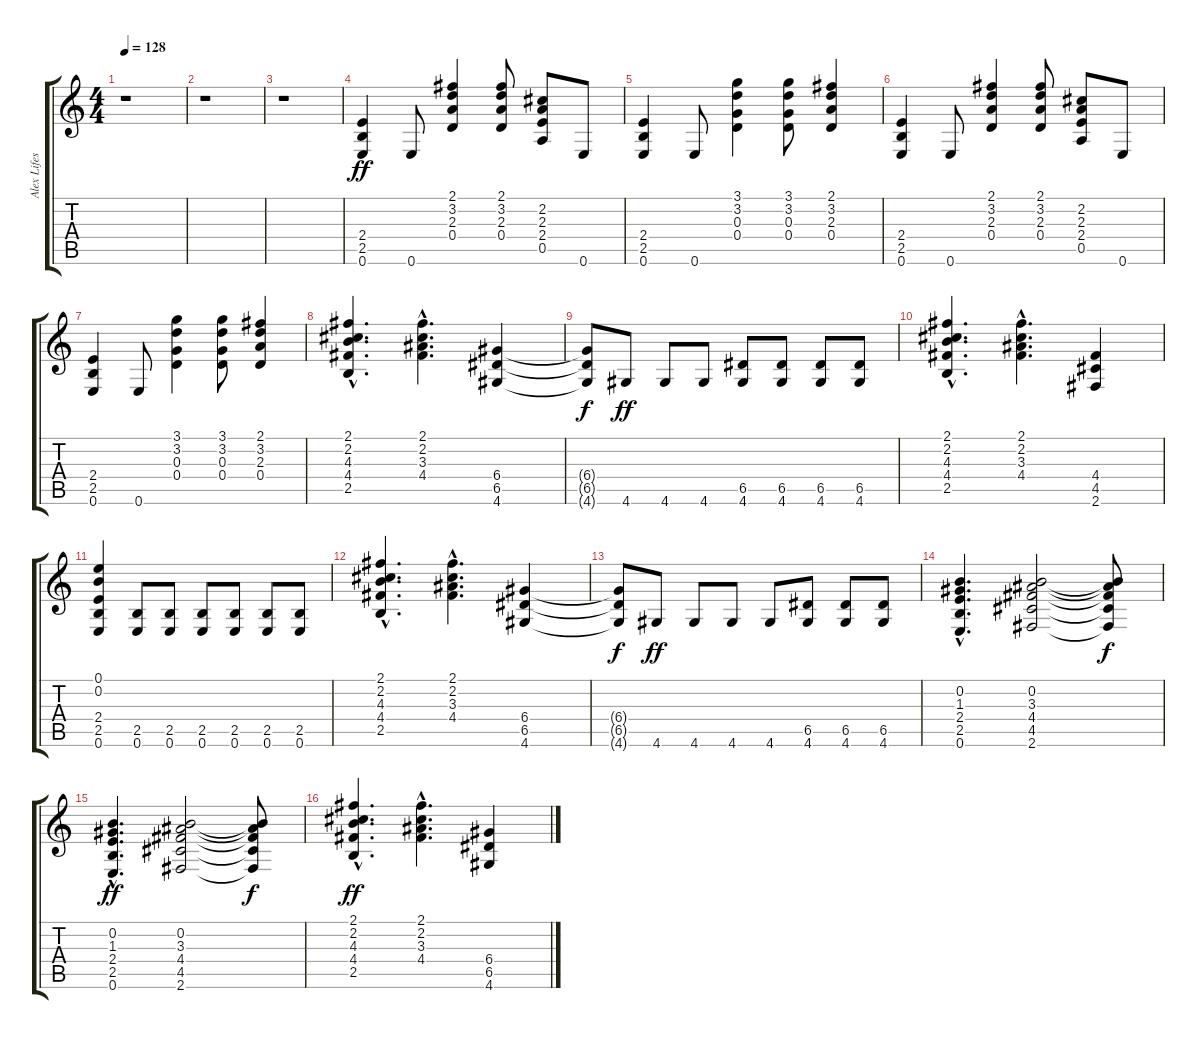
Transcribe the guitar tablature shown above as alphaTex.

\track ("Alex Lifeson II" "Alex Lifes") {instrument overdrivenguitar}
\staff {score tabs}
\tuning (E4 B3 G3 D3 A2 E2) {hide}
\ts (4 4)
\tempo 128
\clef g2
\ks c
r.1{dy ff} |
r.1 |
r.1 |
(2.4 2.5 0.6).4 0.6.8 (2.1 3.2 2.3 0.4).4 (2.1 3.2 2.3 0.4).8 (2.2 2.3 2.4 0.5).8 0.6.8 |
(2.4 2.5 0.6).4 0.6.8 (3.1 3.2 0.3 0.4).4 (3.1 3.2 0.3 0.4).8 (2.1 3.2 2.3 0.4).4 |
(2.4 2.5 0.6).4 0.6.8 (2.1 3.2 2.3 0.4).4 (2.1 3.2 2.3 0.4).8 (2.2 2.3 2.4 0.5).8 0.6.8 |
(2.4 2.5 0.6).4 0.6.8 (3.1 3.2 0.3 0.4).4 (3.1 3.2 0.3 0.4).8 (2.1 3.2 2.3 0.4).4 |
(2.1{hac} 2.2{hac} 4.3{hac} 4.4{hac} 2.5{hac}).4{d} (2.1{hac} 2.2{hac} 3.3{hac} 4.4{hac}).4{d} (6.4 6.5 4.6).4 |
(6.4{t} 6.5{t} 4.6{t}).8{dy f} 4.6.8{dy ff} 4.6.8 4.6.8 (6.5 4.6).8 (6.5 4.6).8 (6.5 4.6).8 (6.5 4.6).8 |
(2.1{hac} 2.2{hac} 4.3{hac} 4.4{hac} 2.5{hac}).4{d} (2.1{hac} 2.2{hac} 3.3{hac} 4.4{hac}).4{d} (4.4 4.5 2.6).4 |
(0.1 0.2 2.4 2.5 0.6).4 (2.5 0.6).8 (2.5 0.6).8 (2.5 0.6).8 (2.5 0.6).8 (2.5 0.6).8 (2.5 0.6).8 |
(2.1{hac} 2.2{hac} 4.3{hac} 4.4{hac} 2.5{hac}).4{d} (2.1{hac} 2.2{hac} 3.3{hac} 4.4{hac}).4{d} (6.4 6.5 4.6).4 |
(6.4{t} 6.5{t} 4.6{t}).8{dy f} 4.6.8{dy ff} 4.6.8 4.6.8 4.6.8 (6.5 4.6).8 (6.5 4.6).8 (6.5 4.6).8 |
(0.2{hac} 1.3{hac} 2.4{hac} 2.5{hac} 0.6{hac}).4{d} (0.2 3.3 4.4 4.5 2.6).2 (0.2{t} 3.3{t} 4.4{t} 4.5{t} 2.6{t}).8{dy f} |
(0.2{hac} 1.3{hac} 2.4{hac} 2.5{hac} 0.6{hac}).4{d dy ff} (0.2 3.3 4.4 4.5 2.6).2 (0.2{t} 3.3{t} 4.4{t} 4.5{t} 2.6{t}).8{dy f} |
(2.1{hac} 2.2{hac} 4.3{hac} 4.4{hac} 2.5{hac}).4{d dy ff} (2.1{hac} 2.2{hac} 3.3{hac} 4.4{hac}).4{d} (6.4 6.5 4.6).4
